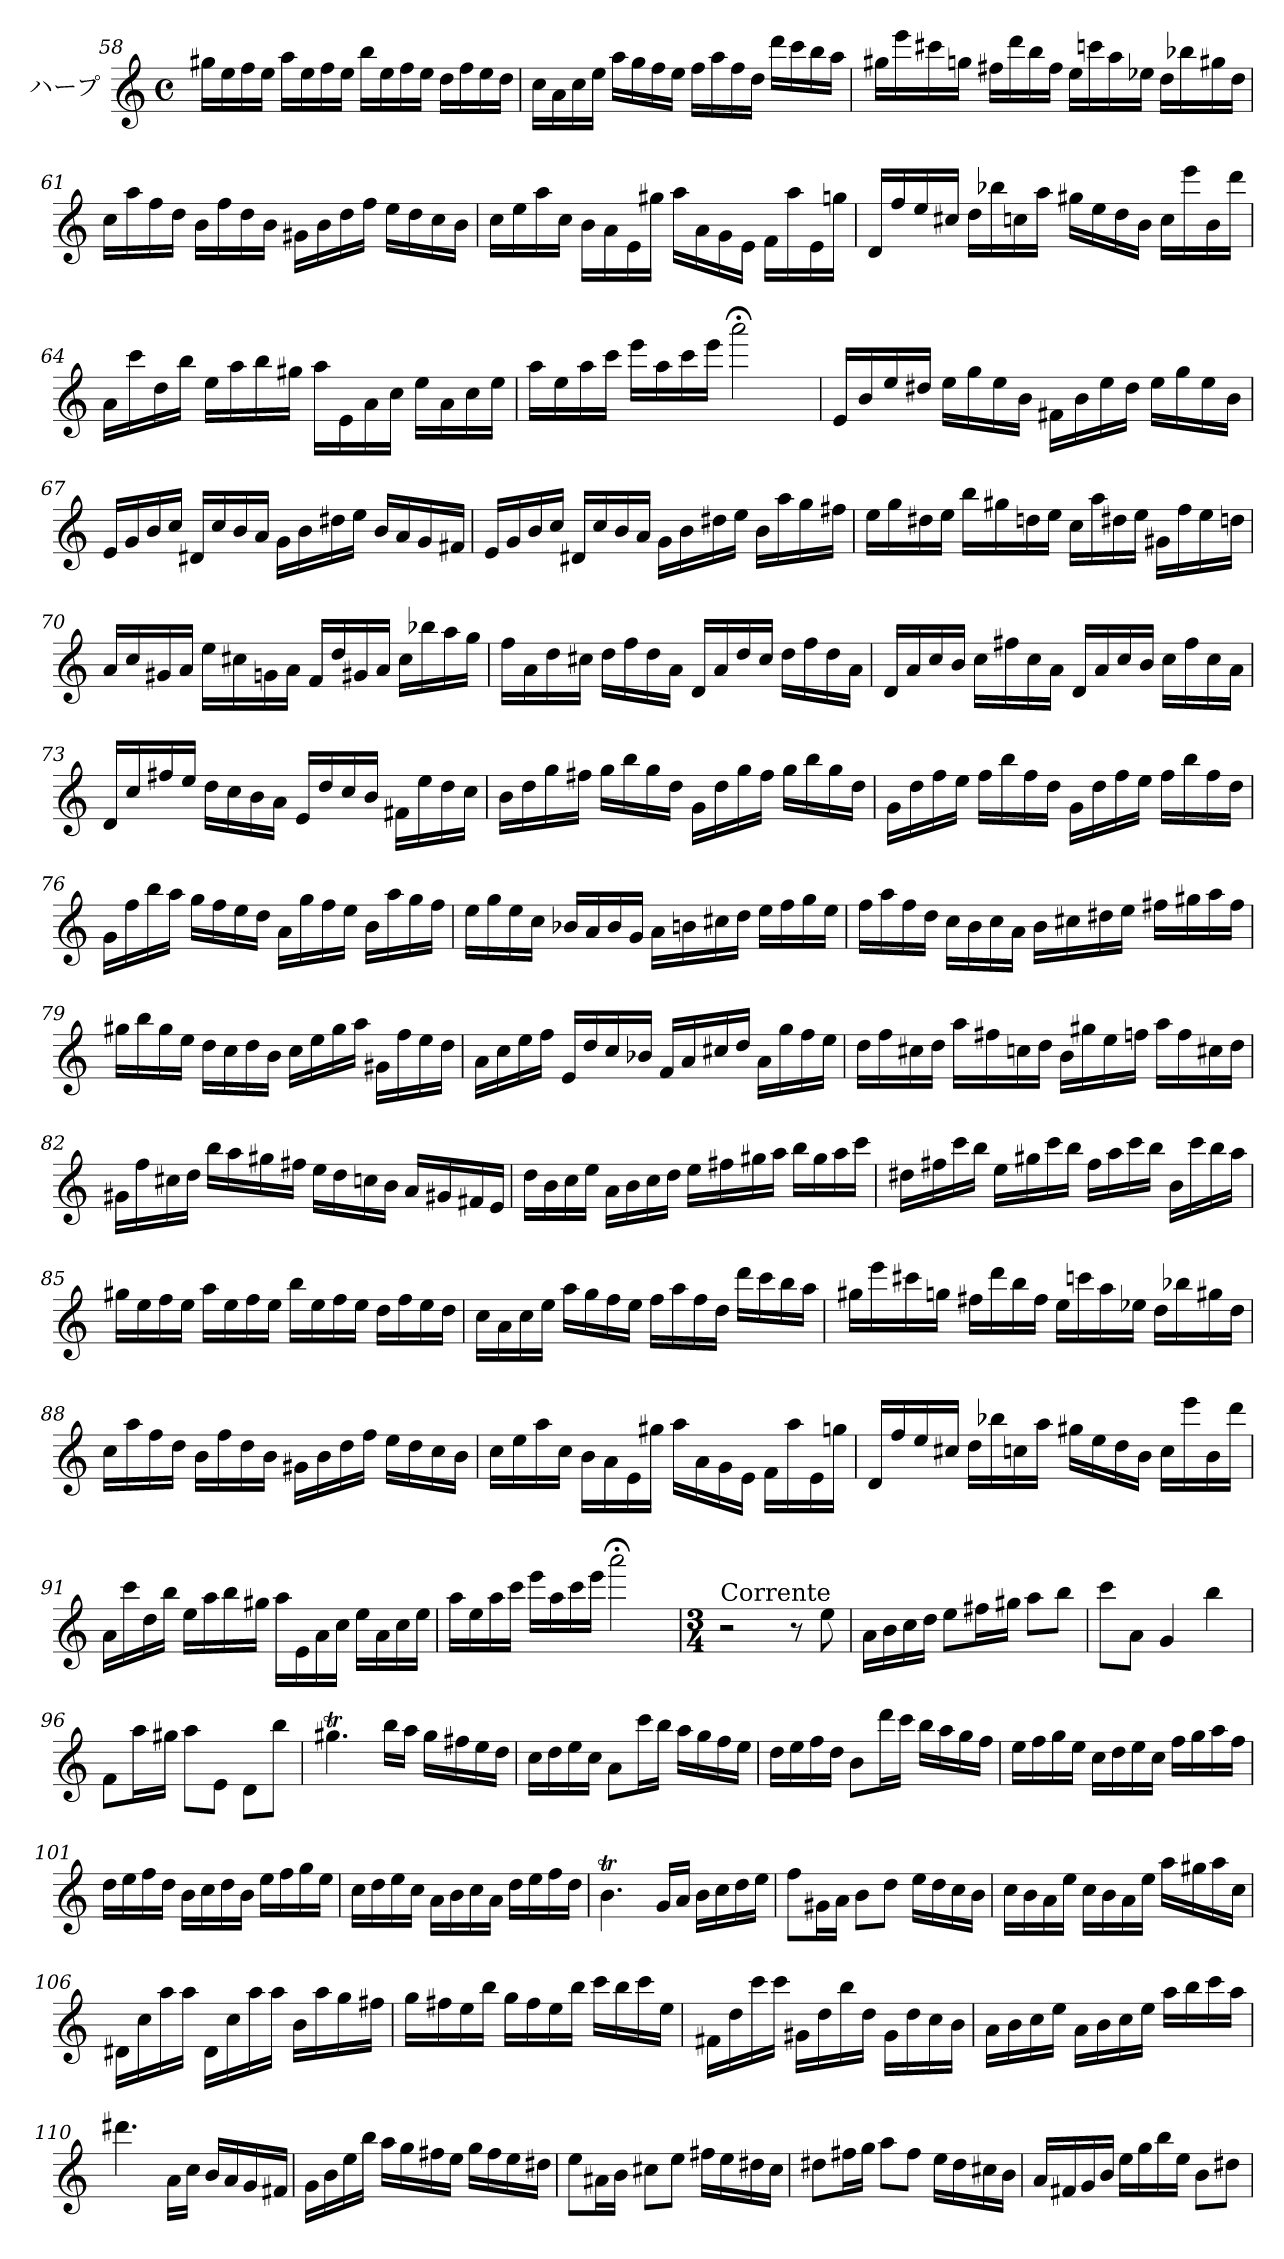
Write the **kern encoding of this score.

**kern
*part1
*staff1
*I"ハープ
*clefG2
*k[]
*M4/4
*met(c)
=58
16gg#X\LL
16ee\
16ff\
16ee\JJ
16aa\LL
16ee\
16ff\
16ee\JJ
16bb\LL
16ee\
16ff\
16ee\JJ
16dd\LL
16ff\
16ee\
16dd\JJ
!!LO:LB:g=z
=59
16cc\LL
16a\
16cc\
16ee\JJ
16aa\LL
16gg\
16ff\
16ee\JJ
16ff\LL
16aa\
16ff\
16dd\JJ
16ddd\LL
16ccc\
16bb\
16aa\JJ
=60
16gg#X\LL
16eee\
16ccc#X\
16ggn\JJ
16ff#X\LL
16ddd\
16bb\
16ff#\JJ
16ee\LL
16cccn\
16aa\
16ee-X\JJ
16dd\LL
16bb-X\
16gg#X\
16dd\JJ
!!LO:LB:g=z
=61
16cc\LL
16aa\
16ff\
16dd\JJ
16b\LL
16ff\
16dd\
16b\JJ
16g#X\LL
16b\
16dd\
16ff\JJ
16ee\LL
16dd\
16cc\
16b\JJ
=62
16cc\LL
16ee\
16aa\
16cc\JJ
16b\LL
16a\
16e\
16gg#X\JJ
16aa\LL
16a\
16g\
16e\JJ
16f\LL
16aa\
16e\
16ggn\JJ
!!LO:LB:g=z
=63
16d/LL
16ff/
16ee/
16cc#X/JJ
16dd\LL
16bb-X\
16ccn\
16aa\JJ
16gg#X\LL
16ee\
16dd\
16b\JJ
16cc\LL
16eee\
16b\
16ddd\JJ
=64
16a\LL
16ccc\
16dd\
16bb\JJ
16ee\LL
16aa\
16bb\
16gg#X\JJ
16aa\LL
16e\
16a\
16cc\JJ
16ee\LL
16a\
16cc\
16ee\JJ
=65
16aa\LL
16ee\
16aa\
16ccc\JJ
16eee\LL
16aa\
16ccc\
16eee\JJ
2aaa;<\
!!LO:PB:g=z
=66
16e/LL
16b/
16ee/
16dd#X/JJ
16ee\LL
16gg\
16ee\
16b\JJ
16f#X\LL
16b\
16ee\
16dd#\JJ
16ee\LL
16gg\
16ee\
16b\JJ
=67
16e/LL
16g/
16b/
16cc/JJ
16d#X/LL
16cc/
16b/
16a/JJ
16g\LL
16b\
16dd#X\
16ee\JJ
16b/LL
16a/
16g/
16f#X/JJ
!!LO:LB:g=z
=68
16e/LL
16g/
16b/
16cc/JJ
16d#X/LL
16cc/
16b/
16a/JJ
16g\LL
16b\
16dd#X\
16ee\JJ
16b\LL
16aa\
16gg\
16ff#X\JJ
=69
16ee\LL
16gg\
16dd#X\
16ee\JJ
16bb\LL
16gg#X\
16ddn\
16ee\JJ
16cc\LL
16aa\
16dd#X\
16ee\JJ
16g#X\LL
16ff\
16ee\
16ddn\JJ
!!LO:LB:g=z
=70
16a/LL
16cc/
16g#X/
16a/JJ
16ee\LL
16cc#X\
16gn\
16a\JJ
16f/LL
16dd/
16g#X/
16a/JJ
16cc#\LL
16bb-X\
16aa\
16gg\JJ
=71
16ff\LL
16a\
16dd\
16cc#X\JJ
16dd\LL
16ff\
16dd\
16a\JJ
16d/LL
16a/
16dd/
16cc#/JJ
16dd\LL
16ff\
16dd\
16a\JJ
!!LO:LB:g=z
=72
16d/LL
16a/
16cc/
16b/JJ
16cc\LL
16ff#X\
16cc\
16a\JJ
16d/LL
16a/
16cc/
16b/JJ
16cc\LL
16ff#\
16cc\
16a\JJ
=73
16d/LL
16cc/
16ff#X/
16ee/JJ
16dd\LL
16cc\
16b\
16a\JJ
16e/LL
16dd/
16cc/
16b/JJ
16f#X\LL
16ee\
16dd\
16cc\JJ
!!LO:LB:g=z
=74
16b\LL
16dd\
16gg\
16ff#X\JJ
16gg\LL
16bb\
16gg\
16dd\JJ
16g\LL
16dd\
16gg\
16ff#\JJ
16gg\LL
16bb\
16gg\
16dd\JJ
=75
16g\LL
16dd\
16ff\
16ee\JJ
16ff\LL
16bb\
16ff\
16dd\JJ
16g\LL
16dd\
16ff\
16ee\JJ
16ff\LL
16bb\
16ff\
16dd\JJ
!!LO:LB:g=z
=76
16g\LL
16ff\
16bb\
16aa\JJ
16gg\LL
16ff\
16ee\
16dd\JJ
16a\LL
16gg\
16ff\
16ee\JJ
16b\LL
16aa\
16gg\
16ff\JJ
=77
16ee\LL
16gg\
16ee\
16cc\JJ
16b-X/LL
16a/
16b-/
16g/JJ
16a\LL
16bn\
16cc#X\
16dd\JJ
16ee\LL
16ff\
16gg\
16ee\JJ
!!LO:LB:g=z
=78
16ff\LL
16aa\
16ff\
16dd\JJ
16cc\LL
16b\
16cc\
16a\JJ
16b\LL
16cc#X\
16dd#X\
16ee\JJ
16ff#X\LL
16gg#X\
16aa\
16ff#\JJ
=79
16gg#X\LL
16bb\
16gg#\
16ee\JJ
16dd\LL
16cc\
16dd\
16b\JJ
16cc\LL
16ee\
16gg#\
16aa\JJ
16g#X\LL
16ff\
16ee\
16dd\JJ
!!LO:LB:g=z
=80
16a\LL
16cc\
16ee\
16ff\JJ
16e/LL
16dd/
16cc/
16b-X/JJ
16f/LL
16a/
16cc#X/
16dd/JJ
16a\LL
16gg\
16ff\
16ee\JJ
=81
16dd\LL
16ff\
16cc#X\
16dd\JJ
16aa\LL
16ff#X\
16ccn\
16dd\JJ
16b\LL
16gg#X\
16ee\
16ffn\JJ
16aa\LL
16ff\
16cc#X\
16dd\JJ
!!LO:LB:g=z
=82
16g#X\LL
16ff\
16cc#X\
16dd\JJ
16bb\LL
16aa\
16gg#X\
16ff#X\JJ
16ee\LL
16dd\
16ccn\
16b\JJ
16a/LL
16g#X/
16f#X/
16e/JJ
=83
16dd\LL
16b\
16cc\
16ee\JJ
16a\LL
16b\
16cc\
16dd\JJ
16ee\LL
16ff#X\
16gg#X\
16aa\JJ
16bb\LL
16gg#\
16aa\
16ccc\JJ
!!LO:LB:g=z
=84
16dd#X\LL
16ff#X\
16ccc\
16bb\JJ
16ee\LL
16gg#X\
16ccc\
16bb\JJ
16ff#\LL
16aa\
16ccc\
16bb\JJ
16b\LL
16ccc\
16bb\
16aa\JJ
=85
16gg#X\LL
16ee\
16ff\
16ee\JJ
16aa\LL
16ee\
16ff\
16ee\JJ
16bb\LL
16ee\
16ff\
16ee\JJ
16dd\LL
16ff\
16ee\
16dd\JJ
!!LO:LB:g=z
=86
16cc\LL
16a\
16cc\
16ee\JJ
16aa\LL
16gg\
16ff\
16ee\JJ
16ff\LL
16aa\
16ff\
16dd\JJ
16ddd\LL
16ccc\
16bb\
16aa\JJ
=87
16gg#X\LL
16eee\
16ccc#X\
16ggn\JJ
16ff#X\LL
16ddd\
16bb\
16ff#\JJ
16ee\LL
16cccn\
16aa\
16ee-X\JJ
16dd\LL
16bb-X\
16gg#X\
16dd\JJ
!!LO:PB:g=z
=88
16cc\LL
16aa\
16ff\
16dd\JJ
16b\LL
16ff\
16dd\
16b\JJ
16g#X\LL
16b\
16dd\
16ff\JJ
16ee\LL
16dd\
16cc\
16b\JJ
=89
16cc\LL
16ee\
16aa\
16cc\JJ
16b\LL
16a\
16e\
16gg#X\JJ
16aa\LL
16a\
16g\
16e\JJ
16f\LL
16aa\
16e\
16ggn\JJ
!!LO:LB:g=z
=90
16d/LL
16ff/
16ee/
16cc#X/JJ
16dd\LL
16bb-X\
16ccn\
16aa\JJ
16gg#X\LL
16ee\
16dd\
16b\JJ
16cc\LL
16eee\
16b\
16ddd\JJ
=91
16a\LL
16ccc\
16dd\
16bb\JJ
16ee\LL
16aa\
16bb\
16gg#X\JJ
16aa\LL
16e\
16a\
16cc\JJ
16ee\LL
16a\
16cc\
16ee\JJ
!!LO:LB:g=z
=92
16aa\LL
16ee\
16aa\
16ccc\JJ
16eee\LL
16aa\
16ccc\
16eee\JJ
2aaa;<\
!!LO:PB:g=z
=93
*M3/4
!LO:TX:a:t=Corrente
2r
8r
8ee\
=94
16a\LL
16b\
16cc\
16dd\JJ
8ee\L
16ff#X\L
16gg#X\JJ
8aa\L
8bb\J
=95
8ccc\L
8a\J
4g/
4bb\
=96
8f\L
16aa\L
16gg#X\JJ
8aa\L
8e\J
8d\L
8bb\J
=97
4.gg#Xt\
16bb\LL
16aa\JJ
16gg#\LL
16ff#X\
16ee\
16dd\JJ
!!LO:LB:g=z
=98
16cc\LL
16dd\
16ee\
16cc\JJ
8a\L
16ccc\L
16bb\JJ
16aa\LL
16gg\
16ff\
16ee\JJ
=99
16dd\LL
16ee\
16ff\
16dd\JJ
8b\L
16ddd\L
16ccc\JJ
16bb\LL
16aa\
16gg\
16ff\JJ
=100
16ee\LL
16ff\
16gg\
16ee\JJ
16cc\LL
16dd\
16ee\
16cc\JJ
16ff\LL
16gg\
16aa\
16ff\JJ
=101
16dd\LL
16ee\
16ff\
16dd\JJ
16b\LL
16cc\
16dd\
16b\JJ
16ee\LL
16ff\
16gg\
16ee\JJ
!!LO:LB:g=z
=102
16cc\LL
16dd\
16ee\
16cc\JJ
16a\LL
16b\
16cc\
16a\JJ
16dd\LL
16ee\
16ff\
16dd\JJ
=103
4.bt\
16g/LL
16a/JJ
16b\LL
16cc\
16dd\
16ee\JJ
=104
8ff\L
16g#X\L
16a\JJ
8b\L
8dd\J
16ee\LL
16dd\
16cc\
16b\JJ
=105
16cc\LL
16b\
16a\
16ee\JJ
16cc\LL
16b\
16a\
16ee\JJ
16aa\LL
16gg#X\
16aa\
16cc\JJ
!!LO:LB:g=z
=106
16d#X\LL
16cc\
16aa\
16aa\JJ
16d#\LL
16cc\
16aa\
16aa\JJ
16b\LL
16aa\
16gg\
16ff#X\JJ
=107
16gg\LL
16ff#X\
16ee\
16bb\JJ
16gg\LL
16ff#\
16ee\
16bb\JJ
16ccc\LL
16bb\
16ccc\
16ee\JJ
=108
16f#X\LL
16dd\
16ccc\
16ccc\JJ
16g#X\LL
16dd\
16bb\
16dd\JJ
16g#\LL
16dd\
16cc\
16b\JJ
!!LO:LB:g=z
=109
16a\LL
16b\
16cc\
16ee\JJ
16a\LL
16b\
16cc\
16ee\JJ
16aa\LL
16bb\
16ccc\
16aa\JJ
=110
4.ddd#X\
16a\LL
16cc\JJ
16b/LL
16a/
16g/
16f#X/JJ
=111
16g\LL
16b\
16ee\
16bb\JJ
16aa\LL
16gg\
16ff#X\
16ee\JJ
16gg\LL
16ff#\
16ee\
16dd#X\JJ
=112
8ee\L
16a#X\L
16b\JJ
8cc#X\L
8ee\J
16ff#X\LL
16ee\
16dd#X\
16cc#\JJ
!!LO:LB:g=z
=113
8dd#X\L
16ff#X\L
16gg\JJ
8aa\L
8ff#\J
16ee\LL
16dd#\
16cc#X\
16b\JJ
=114
16a/LL
16f#X/
16g/
16b/JJ
16ee\LL
16gg\
16bb\
16ee\JJ
8b\L
8dd#X\J
=
*-
